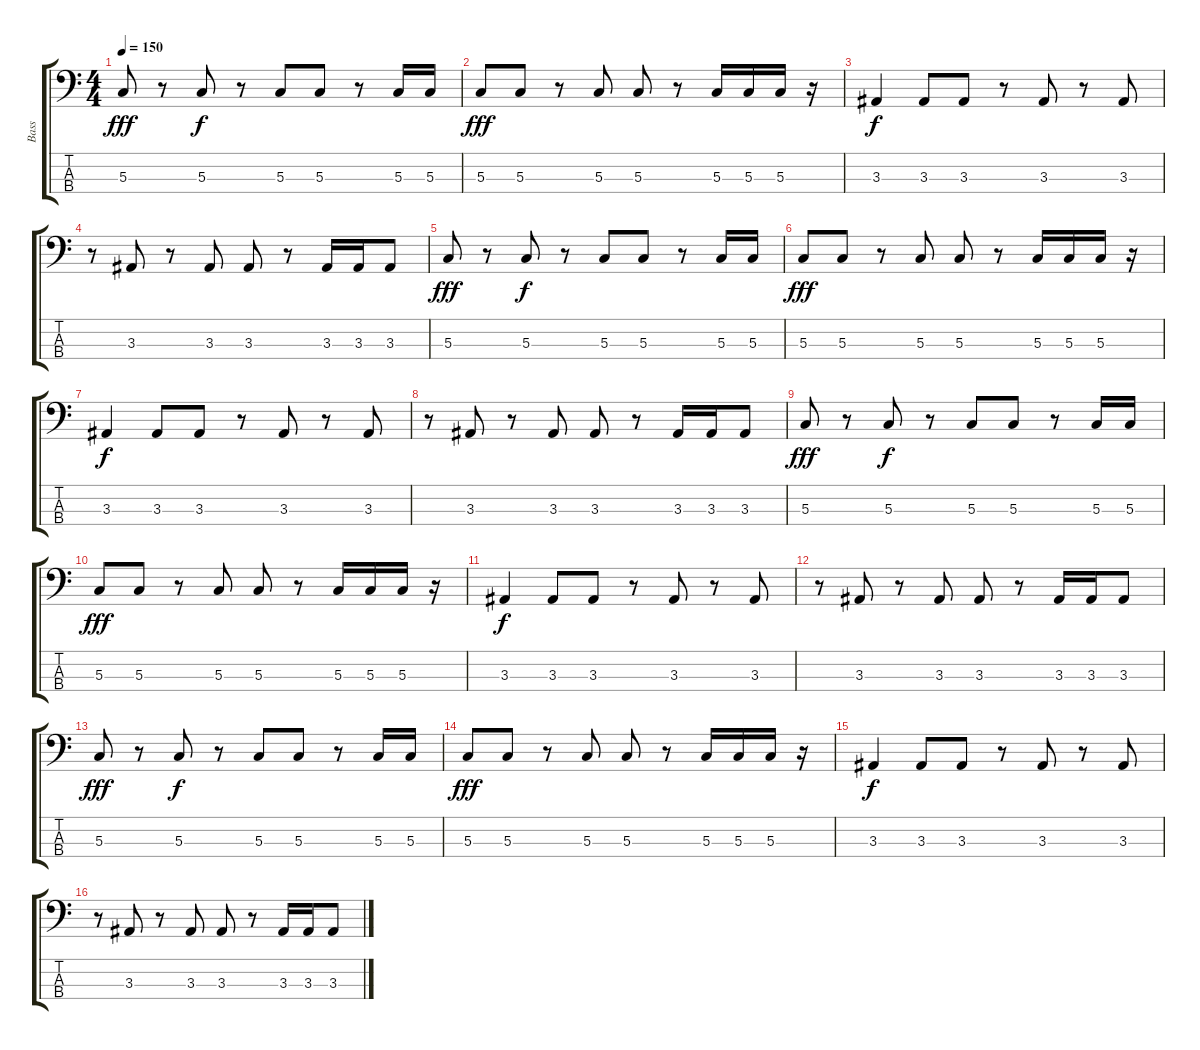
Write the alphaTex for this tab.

\track ("Bass" "Bass") {instrument electricbasspick}
\staff {score tabs}
\tuning (F2 C2 G1 D1) {hide}
\ts (4 4)
\tempo 150
\clef f4
\ks c
5.3.8{dy fff} r.8 5.3.8{dy f} r.8 5.3.8 5.3.8 r.8 5.3.16 5.3.16 |
5.3.8{dy fff} 5.3.8 r.8 5.3.8 5.3.8 r.8 5.3.16 5.3.16 5.3.16 r.16 |
3.3.4{dy f} 3.3.8 3.3.8 r.8 3.3.8 r.8 3.3.8 |
r.8 3.3.8 r.8 3.3.8 3.3.8 r.8 3.3.16 3.3.16 3.3.8 |
5.3.8{dy fff} r.8 5.3.8{dy f} r.8 5.3.8 5.3.8 r.8 5.3.16 5.3.16 |
5.3.8{dy fff} 5.3.8 r.8 5.3.8 5.3.8 r.8 5.3.16 5.3.16 5.3.16 r.16 |
3.3.4{dy f} 3.3.8 3.3.8 r.8 3.3.8 r.8 3.3.8 |
r.8 3.3.8 r.8 3.3.8 3.3.8 r.8 3.3.16 3.3.16 3.3.8 |
5.3.8{dy fff} r.8 5.3.8{dy f} r.8 5.3.8 5.3.8 r.8 5.3.16 5.3.16 |
5.3.8{dy fff} 5.3.8 r.8 5.3.8 5.3.8 r.8 5.3.16 5.3.16 5.3.16 r.16 |
3.3.4{dy f} 3.3.8 3.3.8 r.8 3.3.8 r.8 3.3.8 |
r.8 3.3.8 r.8 3.3.8 3.3.8 r.8 3.3.16 3.3.16 3.3.8 |
5.3.8{dy fff} r.8 5.3.8{dy f} r.8 5.3.8 5.3.8 r.8 5.3.16 5.3.16 |
5.3.8{dy fff} 5.3.8 r.8 5.3.8 5.3.8 r.8 5.3.16 5.3.16 5.3.16 r.16 |
3.3.4{dy f} 3.3.8 3.3.8 r.8 3.3.8 r.8 3.3.8 |
r.8 3.3.8 r.8 3.3.8 3.3.8 r.8 3.3.16 3.3.16 3.3.8
